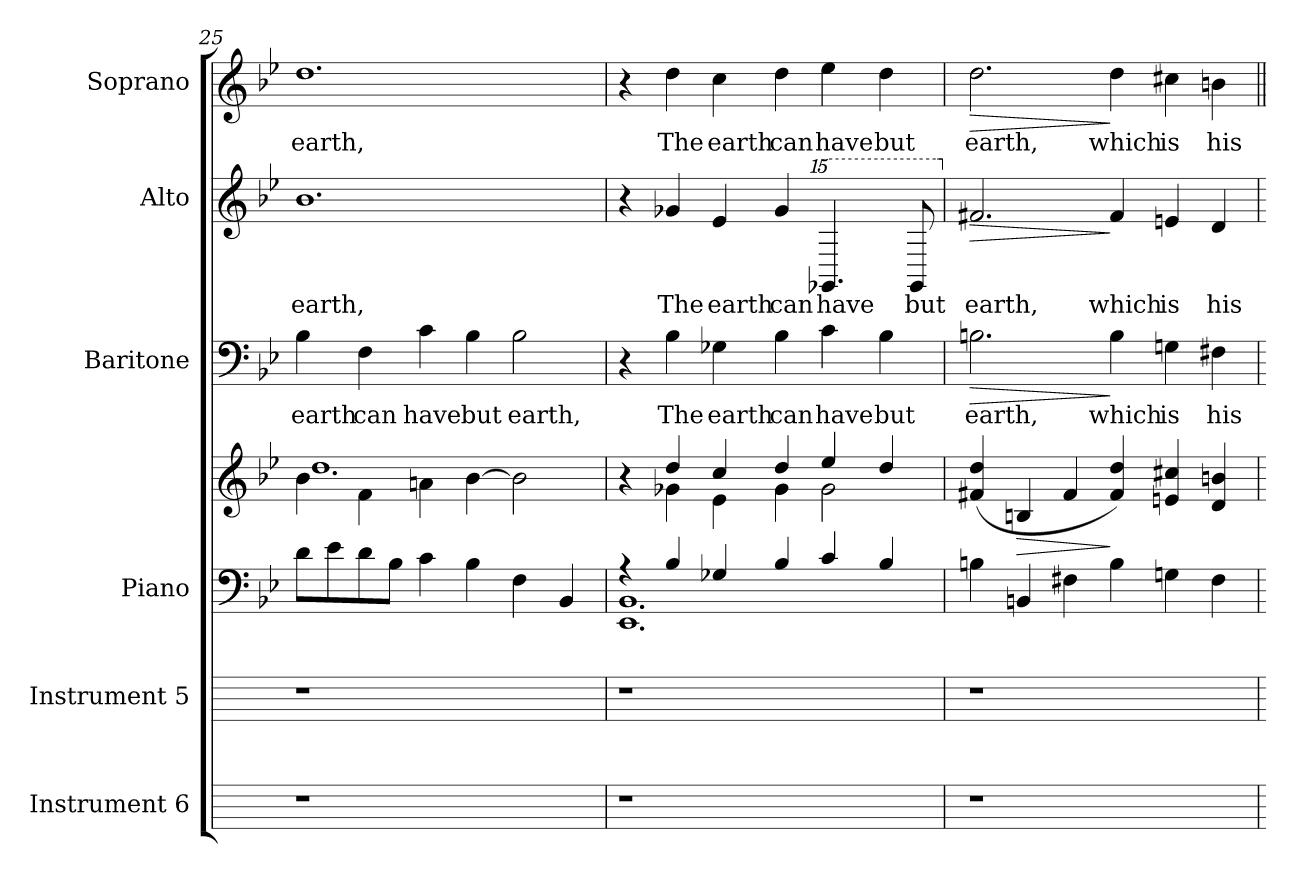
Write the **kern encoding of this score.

**kern	**kern	**kern	**kern	**dynam	**kern	**text	**dynam	**kern	**text	**dynam	**kern	**text	**dynam
*part6	*part5	*part4	*part4	*part4	*part3	*part3	*part3	*part2	*part2	*part2	*part1	*part1	*part1
*staff7	*staff6	*staff5	*staff4	*staff4/5	*staff3	*staff3	*staff3	*staff2	*staff2	*staff2	*staff1	*staff1	*staff1
*I"Instrument 6	*I"Instrument 5	*I"Piano	*	*	*I"Baritone	*	*	*I"Alto	*	*	*I"Soprano	*	*
*	*	*clefF4	*clefG2	*	*clefF4	*	*	*clefG2	*	*	*clefG2	*	*
*	*	*k[b-e-]	*k[b-e-]	*	*k[b-e-]	*	*	*k[b-e-]	*	*	*k[b-e-]	*	*
*	*	*B-:	*B-:	*	*B-:	*	*	*B-:	*	*	*B-:	*	*
=25	=25	=25	=25	=25	=25	=25	=25	=25	=25	=25	=25	=25	=25
*	*	*	*^	*	*	*	*	*	*	*	*	*	*
!	!	!	!	!	!	!	!LO:LY:b:cj	!	!	!LO:LY:b:cj	!	!	!LO:LY:b:cj	!
1r	1r	8d\L	4b-\	1.dd	.	4B-\	earth	.	1.b-	earth,	.	1.dd	earth,	.
.	.	8e-\	.	.	.	.	.	.	.	.	.	.	.	.
!	!	!	!	!	!	!	!LO:LY:b:cj	!	!	!	!	!	!	!
.	.	8d\	4f\	.	.	4F\	can	.	.	.	.	.	.	.
.	.	8B-\J	.	.	.	.	.	.	.	.	.	.	.	.
!	!	!	!	!	!	!	!LO:LY:b:cj	!	!	!	!	!	!	!
.	.	4c\	4an\	.	.	4c\	have	.	.	.	.	.	.	.
!	!	!	!	!	!	!	!LO:LY:b:cj	!	!	!	!	!	!	!
.	.	4B-\	[<4b-\	.	.	4B-\	but	.	.	.	.	.	.	.
!	!	!	!	!	!	!	!LO:LY:b:cj	!	!	!	!	!	!	!
2ryy	2ryy	4F\	2b-\]	.	.	2B-\	earth,	.	.	.	.	.	.	.
.	.	4BB-/	.	.	.	.	.	.	.	.	.	.	.	.
=26	=26	=26	=26	=26	=26	=26	=26	=26	=26	=26	=26	=26	=26	=26
*	*	*^	*	*	*	*	*	*	*	*	*	*	*	*
1r	1r	4rA	1.BB- 1.EE-	4r	4ryy	.	4r	.	.	4r	.	.	4r	.	.
!	!	!	!	!	!	!	!	!LO:LY:b:cj	!	!	!LO:LY:b:cj	!	!	!LO:LY:b:cj	!
.	.	4B-/	.	4dd/	4g-X\	.	4B-\	The	.	4g-X/	The	.	4dd\	The	.
!	!	!	!	!	!	!	!	!LO:LY:b:cj	!	!	!LO:LY:b:cj	!	!	!LO:LY:b:cj	!
.	.	4G-X/	.	4cc/	4e-\	.	4G-X\	earth	.	4e-/	earth	.	4cc\	earth	.
!	!	!	!	!	!	!	!	!LO:LY:b:cj	!	!	!LO:LY:b:cj	!	!	!LO:LY:b:cj	!
.	.	4B-/	.	4dd/	4g-\	.	4B-\	can	.	4g-/	can	.	4dd\	can	.
!	!	!	!	!	!	!	!	!LO:LY:b:cj	!	!	!	!	!	!	!
*	*	*	*	*	*	*	*	*	*	*15ma	*	*	*	*	*
!	!	!	!	!	!	!	!	!	!	!	!LO:LY:b:cj	!	!	!LO:LY:b:cj	!
2ryy	2ryy	4c/	.	4ee-/	2g-\	.	4c\	have	.	4.g-/	have	.	4ee-\	have	.
!	!	!	!	!	!	!	!	!LO:LY:b:cj	!	!	!	!	!	!LO:LY:b:cj	!
.	.	4B-/	.	4dd/	.	.	4B-\	but	.	.	.	.	4dd\	but	.
!	!	!	!	!	!	!	!	!	!	!	!LO:LY:b:cj	!	!	!	!
.	.	.	.	.	.	.	.	.	.	8g-/	but	.	.	.	.
*	*	*v	*v	*	*	*	*	*	*	*	*	*	*	*	*
*	*	*	*v	*v	*	*	*	*	*	*	*	*	*	*
=27	=27	=27	=27	=27	=27	=27	=27	=27	=27	=27	=27	=27	=27
!	!	!	!	!	!	!LO:LY:b:cj	!LO:HP:b	!	!	!	!	!	!
*	*	*	*	*	*	*	*	*X15ma	*	*	*	*	*
!	!	!	!	!	!	!	!	!	!LO:LY:b:cj	!LO:HP:b	!	!LO:LY:b:cj	!LO:HP:b
1r	1r	4Bn\	(>4f#X/ 4dd/	.	2.Bn\	earth,	>	2.f#X/	earth,	>	2.dd\	earth,	>
!	!	!	!	!LO:HP:b	!	!	!	!	!	!	!	!	!
.	.	4BBn/	4Bn/	>	.	.	.	.	.	.	.	.	.
.	.	4F#X\	4f#/	.	.	.	.	.	.	.	.	.	.
!	!	!	!	!	!	!LO:LY:b:cj	!	!	!LO:LY:b:cj	!	!	!LO:LY:b:cj	!
.	.	4B\	4dd/ 4f#/)	]	4B\	which	]	4f#/	which	]	4dd\	which	]
!	!	!	!	!	!	!LO:LY:b:cj	!	!	!LO:LY:b:cj	!	!	!LO:LY:b:cj	!
2ryy	2ryy	4Gn\	4en/ 4cc#X/	.	4Gn\	is	.	4en/	is	.	4cc#X\	is	.
!	!	!	!	!	!	!LO:LY:b:cj	!	!	!LO:LY:b:cj	!	!	!LO:LY:b:cj	!
.	.	4F#\	4bn/ 4d/	.	4F#X\	his	.	4d/	his	.	4bn\	his	.
=	=	=	=	=||	=	=||	=||	=	=||	=||	=||	=||	=||
*-	*-	*-	*-	*-	*-	*-	*-	*-	*-	*-	*-	*-	*-
